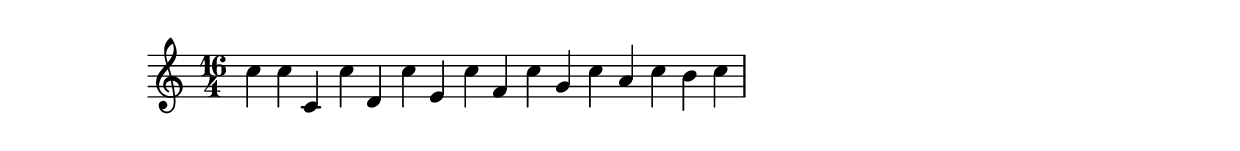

\version "2.1.28"

\header{

texidoc="

There are optical corrections to the spacing of stems. The overlap between 
two adjacent stems of different direction is used as a measure for how
much to correct."

}

\score { 
  \context Voice \notes\relative c {
  % make sure neutral is down.
    \override Stem  #'neutral-direction = #-1
	\time 16/4  c''4 c c,  c' d, c' e, c' f, c' g c a c b c
	
  }
  \paper {
    raggedright = ##t
  }  
}

